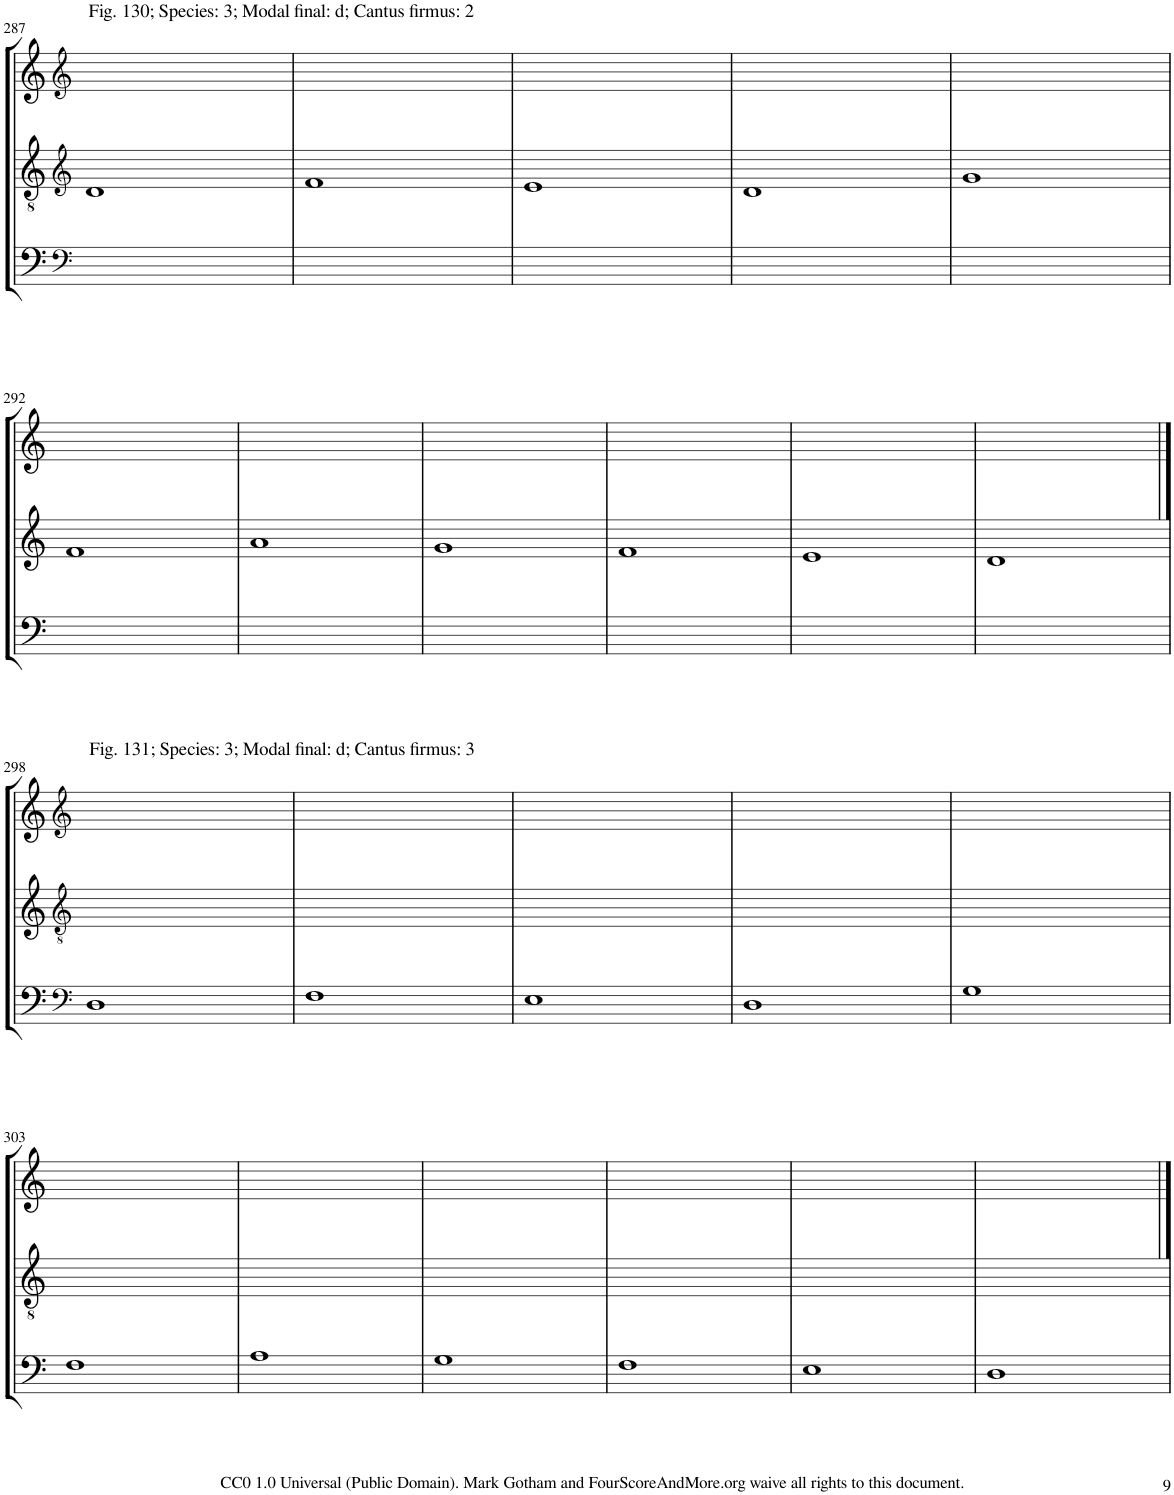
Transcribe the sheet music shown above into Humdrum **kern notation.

**kern	**kern	**kern
*part3	*part2	*part1
*staff3	*staff2	*staff1
*I"Piano	*I"Piano	*I"Piano
*I'Pno	*I'Pno	*I'Pno
!!LO:PB:g=z
*clefF4	*clefG2	*clefG2
*k[]	*k[]	*k[]
*M4/4	*M4/4	*M4/4
=287	=287	=287
!	!	!LO:TX:a:t=Fig. 130; Species&colon; 3; Modal final&colon; d; Cantus firmus&colon; 2
1ryy	1d	1ryy
=288	=288	=288
1ryy	1f	1ryy
=289	=289	=289
1ryy	1e	1ryy
=290	=290	=290
1ryy	1d	1ryy
=291	=291	=291
1ryy	1g	1ryy
!!LO:LB:g=z
=292	=292	=292
1ryy	1f	1ryy
=293	=293	=293
1ryy	1a	1ryy
=294	=294	=294
1ryy	1g	1ryy
=295	=295	=295
1ryy	1f	1ryy
=296	=296	=296
1ryy	1e	1ryy
=297	=297	=297
1ryy	1d	1ryy
!!LO:LB:g=z
==298	==298	==298
*clefF4	*clefGv2	*clefG2
!	!	!LO:TX:a:t=Fig. 131; Species&colon; 3; Modal final&colon; d; Cantus firmus&colon; 3
1D	1ryy	1ryy
=299	=299	=299
1F	1ryy	1ryy
=300	=300	=300
1E	1ryy	1ryy
=301	=301	=301
1D	1ryy	1ryy
=302	=302	=302
1G	1ryy	1ryy
!!LO:LB:g=z
=303	=303	=303
1F	1ryy	1ryy
=304	=304	=304
1A	1ryy	1ryy
=305	=305	=305
1G	1ryy	1ryy
=306	=306	=306
1F	1ryy	1ryy
=307	=307	=307
1E	1ryy	1ryy
=308	=308	=308
1D	1ryy	1ryy
==	==	==
*-	*-	*-
